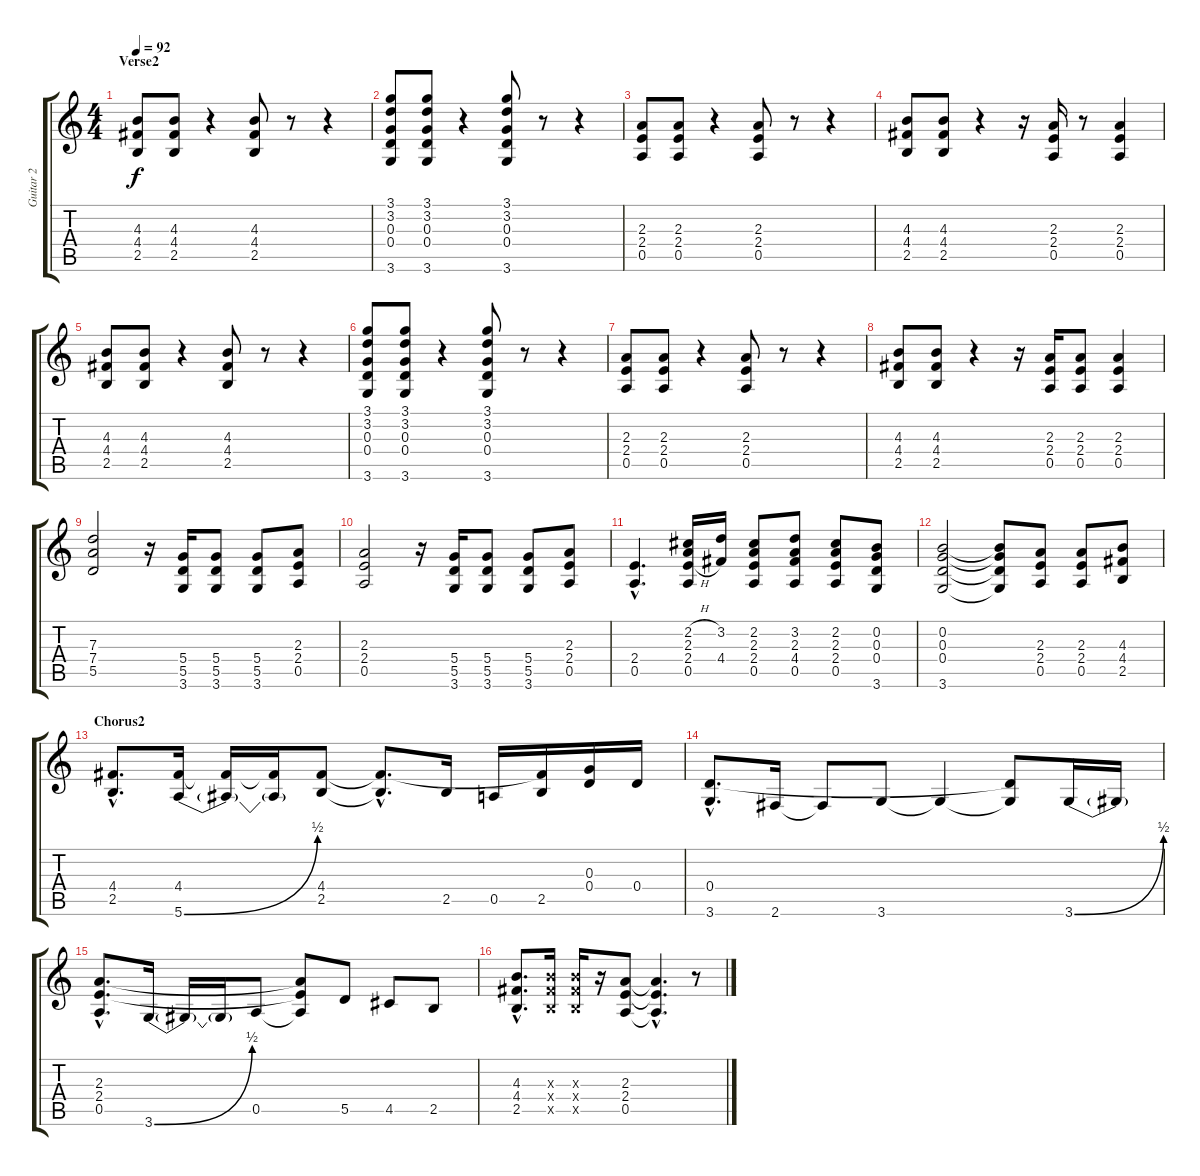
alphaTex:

\track ("Guitar 2" "Guitar 2") {instrument overdrivenguitar}
\staff {score tabs}
\tuning (E4 B3 G3 D3 A2 E2) {hide}
\ts (4 4)
\section ("" "Verse2")
\tempo 92
\clef g2
\ks c
(4.3 4.4 2.5).8{dy f volume 6} (4.3 4.4 2.5).8 r.4 (4.3 4.4 2.5).8 r.8 r.4 |
(3.1 3.2 0.3 0.4 3.6).8 (3.1 3.2 0.3 0.4 3.6).8 r.4 (3.1 3.2 0.3 0.4 3.6).8 r.8 r.4 |
(2.3 2.4 0.5).8 (2.3 2.4 0.5).8 r.4 (2.3 2.4 0.5).8 r.8 r.4 |
(4.3 4.4 2.5).8 (4.3 4.4 2.5).8 r.4 r.16 (2.3 2.4 0.5).16 r.8 (2.3 2.4 0.5).4 |
(4.3 4.4 2.5).8 (4.3 4.4 2.5).8 r.4 (4.3 4.4 2.5).8 r.8 r.4 |
(3.1 3.2 0.3 0.4 3.6).8 (3.1 3.2 0.3 0.4 3.6).8 r.4 (3.1 3.2 0.3 0.4 3.6).8 r.8 r.4 |
(2.3 2.4 0.5).8 (2.3 2.4 0.5).8 r.4 (2.3 2.4 0.5).8 r.8 r.4 |
(4.3 4.4 2.5).8 (4.3 4.4 2.5).8 r.4 r.16 (2.3 2.4 0.5).16 (2.3 2.4 0.5).8 (2.3 2.4 0.5).4 |
(7.3 7.4 5.5).2 r.16 (5.4 5.5 3.6).16 (5.4 5.5 3.6).8 (5.4 5.5 3.6).8 (2.3 2.4 0.5).8 |
(2.3 2.4 0.5).2 r.16 (5.4 5.5 3.6).16 (5.4 5.5 3.6).8 (5.4 5.5 3.6).8 (2.3 2.4 0.5).8 |
(2.4{hac} 0.5{hac}).4{d} (2.2{h} 2.3 2.4{h} 0.5).16 (3.2 4.4).16 (2.2 2.3 2.4 0.5).8 (3.2 2.3 4.4 0.5).8 (2.2 2.3 2.4 0.5).8 (0.2 0.3 0.4 3.6).8 |
(0.2 0.3 0.4 3.6).2 (0.2{t} 0.3{t} 0.4{t} 3.6{t}).8 (2.3 2.4 0.5).8 (2.3 2.4 0.5).8 (4.3 4.4 2.5).8 |
\section ("" "Chorus2")
(4.4{hac} 2.5{hac}).8{d} (4.4 5.6{be (bend 0 0 60 2)}).16 (4.4{t} 5.6{t}).16 (4.4{t} 5.6{t}).16 (4.4 2.5).8 (4.4{hac t} 2.5{hac t}).8{d} 2.5.16 0.5.16 (4.4{t} 2.5).16 (0.3 0.4).16 0.4.16 |
(0.4{hac} 3.6{hac}).8{d} 2.6.16 2.6{t}.8 3.6.8 3.6{t}.4 (0.4{t} 3.6{t}).8 3.6{be (bend 0 0 60 2)}.16 3.6{t}.16 |
(2.3{hac} 2.4{hac} 0.5{hac}).8{d} 3.6{be (bend 0 0 60 2)}.16 3.6{t}.16 3.6{t}.16 0.5.8 (2.3{t} 2.4{t} 0.5{t}).8 5.5.8 4.5.8 2.5.8 |
(4.3{hac} 4.4{hac} 2.5{hac}).8{d} (4.3{x} 4.4{x} 2.5{x}).16 (4.3{x} 4.4{x} 2.5{x}).16 r.16 (2.3 2.4 0.5).8 (2.3{hac t} 2.4{hac t} 0.5{hac t}).4{d} r.8
